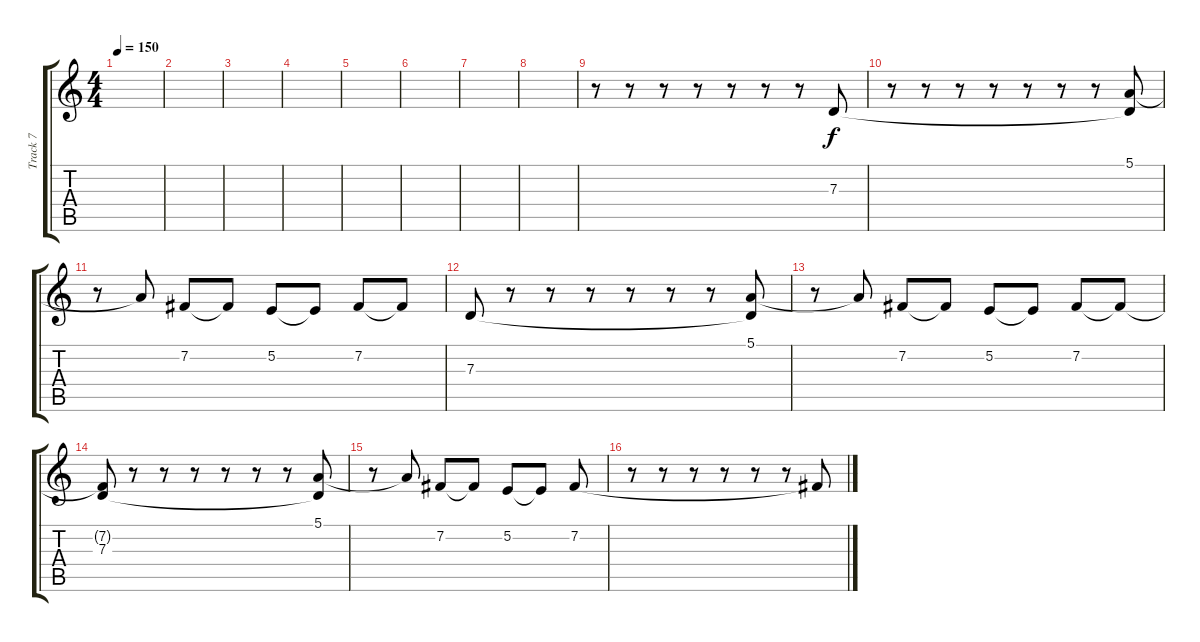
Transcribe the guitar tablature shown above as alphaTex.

\track ("Track 7" "Track 7") {instrument sitar}
\staff {score tabs}
\tuning (E4 B3 G3 D3 A2 E2) {hide}
\ts (4 4)
\tempo 150
\clef g2
\ks c
|
|
|
|
|
|
|
|
r.8 r.8 r.8 r.8 r.8 r.8 r.8 7.3.8 |
r.8 r.8 r.8 r.8 r.8 r.8 r.8 (5.1 7.3{t}).8 |
r.8 5.1{t}.8 7.2.8 7.2{t}.8 5.2.8 5.2{t}.8 7.2.8 7.2{t}.8 |
7.3.8 r.8 r.8 r.8 r.8 r.8 r.8 (5.1 7.3{t}).8 |
r.8 5.1{t}.8 7.2.8 7.2{t}.8 5.2.8 5.2{t}.8 7.2.8 7.2{t}.8 |
(7.2{t} 7.3).8 r.8 r.8 r.8 r.8 r.8 r.8 (5.1 7.3{t}).8 |
r.8 5.1{t}.8 7.2.8 7.2{t}.8 5.2.8 5.2{t}.8 7.2.8 |
r.8 r.8 r.8 r.8 r.8 r.8 7.2{t}.8
